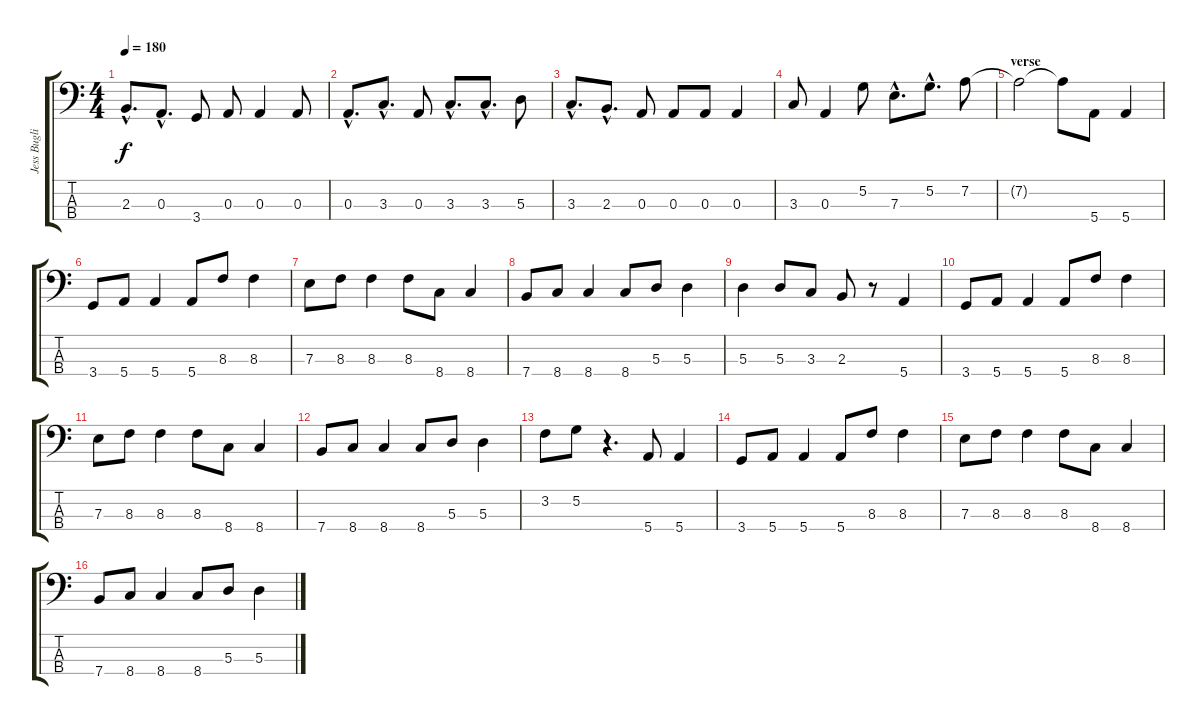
\track ("Jess Buglione" "Jess Bugli") {instrument electricbassfinger}
\staff {score tabs}
\tuning (G2 D2 A1 E1) {hide}
\ts (4 4)
\tempo 180
\clef f4
\ks c
2.3{hac}.8{d dy f} 0.3{hac}.8{d} 3.4.8 0.3.8 0.3.4 0.3.8 |
0.3{hac}.8{d} 3.3{hac}.8{d} 0.3.8 3.3{hac}.8{d} 3.3{hac}.8{d} 5.3.8 |
3.3{hac}.8{d} 2.3{hac}.8{d} 0.3.8 0.3.8 0.3.8 0.3.4 |
3.3.8 0.3.4 5.2.8 7.3{hac}.8{d} 5.2{hac}.8{d} 7.2.8 |
\section ("" "verse")
7.2{t}.2 7.2{t}.8 5.4.8 5.4.4 |
3.4.8 5.4.8 5.4.4 5.4.8 8.3.8 8.3.4 |
7.3.8 8.3.8 8.3.4 8.3.8 8.4.8 8.4.4 |
7.4.8 8.4.8 8.4.4 8.4.8 5.3.8 5.3.4 |
5.3.4 5.3.8 3.3.8 2.3.8 r.8 5.4.4 |
3.4.8 5.4.8 5.4.4 5.4.8 8.3.8 8.3.4 |
7.3.8 8.3.8 8.3.4 8.3.8 8.4.8 8.4.4 |
7.4.8 8.4.8 8.4.4 8.4.8 5.3.8 5.3.4 |
3.2.8 5.2.8 r.4{d} 5.4.8 5.4.4 |
3.4.8 5.4.8 5.4.4 5.4.8 8.3.8 8.3.4 |
7.3.8 8.3.8 8.3.4 8.3.8 8.4.8 8.4.4 |
7.4.8 8.4.8 8.4.4 8.4.8 5.3.8 5.3.4
